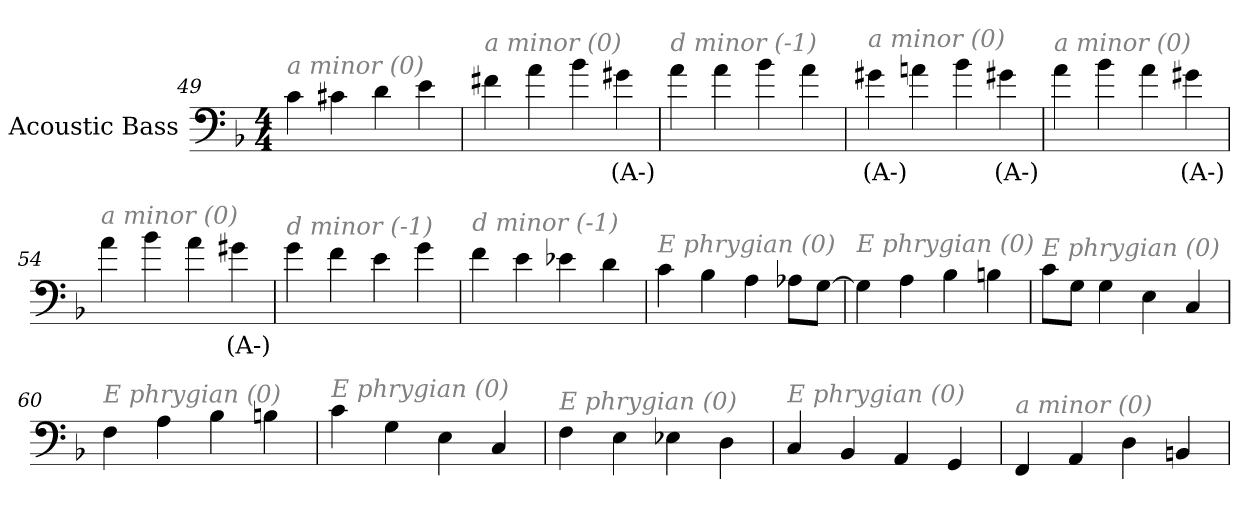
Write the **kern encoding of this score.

**kern	**text
*part1	*part1
*staff1	*staff1
*I"Acoustic Bass	*
*clefF4	*
*ITrd7c12	*
*k[b-]	*
*F:	*
*M4/4	*
=49	=49
!LO:TX:i:color=#808080:t=a minor (0)	!
4C	.
4C#X	.
4D	.
4E	.
=50	=50
!LO:TX:i:color=#808080:t=a minor (0)	!
4F#X	.
4A	.
4B-	.
4G#Xi	(A-)
=51	=51
!LO:TX:i:color=#808080:t=d minor (-1)	!
4A	.
4A	.
4B-	.
4A	.
=52	=52
!LO:TX:i:color=#808080:t=a minor (0)	!
4G#Xi	(A-)
4An	.
4B-	.
4G#Xi	(A-)
=53	=53
!LO:TX:i:color=#808080:t=a minor (0)	!
4A	.
4B-	.
4A	.
4G#Xi	(A-)
=54	=54
!LO:TX:i:color=#808080:t=a minor (0)	!
4A	.
4B-	.
4A	.
4G#Xi	(A-)
=55	=55
!LO:TX:i:color=#808080:t=d minor (-1)	!
4G	.
4F	.
4E	.
4G	.
=56	=56
!LO:TX:i:color=#808080:t=d minor (-1)	!
4F	.
4E	.
4E-X	.
4D	.
=57	=57
!LO:TX:i:color=#808080:t=E phrygian (0)	!
4C	.
4BB-	.
4AA	.
8AA-XL	.
[8GGJ	.
=58	=58
!LO:TX:i:color=#808080:t=E phrygian (0)	!
4GG]	.
4AA	.
4BB-	.
4BBn	.
=59	=59
!LO:TX:i:color=#808080:t=E phrygian (0)	!
8CL	.
8GGJ	.
4GG	.
4EE	.
4CC	.
=60	=60
!LO:TX:i:color=#808080:t=E phrygian (0)	!
4FF	.
4AA	.
4BB-	.
4BBn	.
=61	=61
!LO:TX:i:color=#808080:t=E phrygian (0)	!
4C	.
4GG	.
4EE	.
4CC	.
=62	=62
!LO:TX:i:color=#808080:t=E phrygian (0)	!
4FF	.
4EE	.
4EE-X	.
4DD	.
=63	=63
!LO:TX:i:color=#808080:t=E phrygian (0)	!
4CC	.
4BBB-	.
4AAA	.
4GGG	.
=64	=64
!LO:TX:i:color=#808080:t=a minor (0)	!
4FFF	.
4AAA	.
4DD	.
4BBBn	.
=	=
*-	*-
